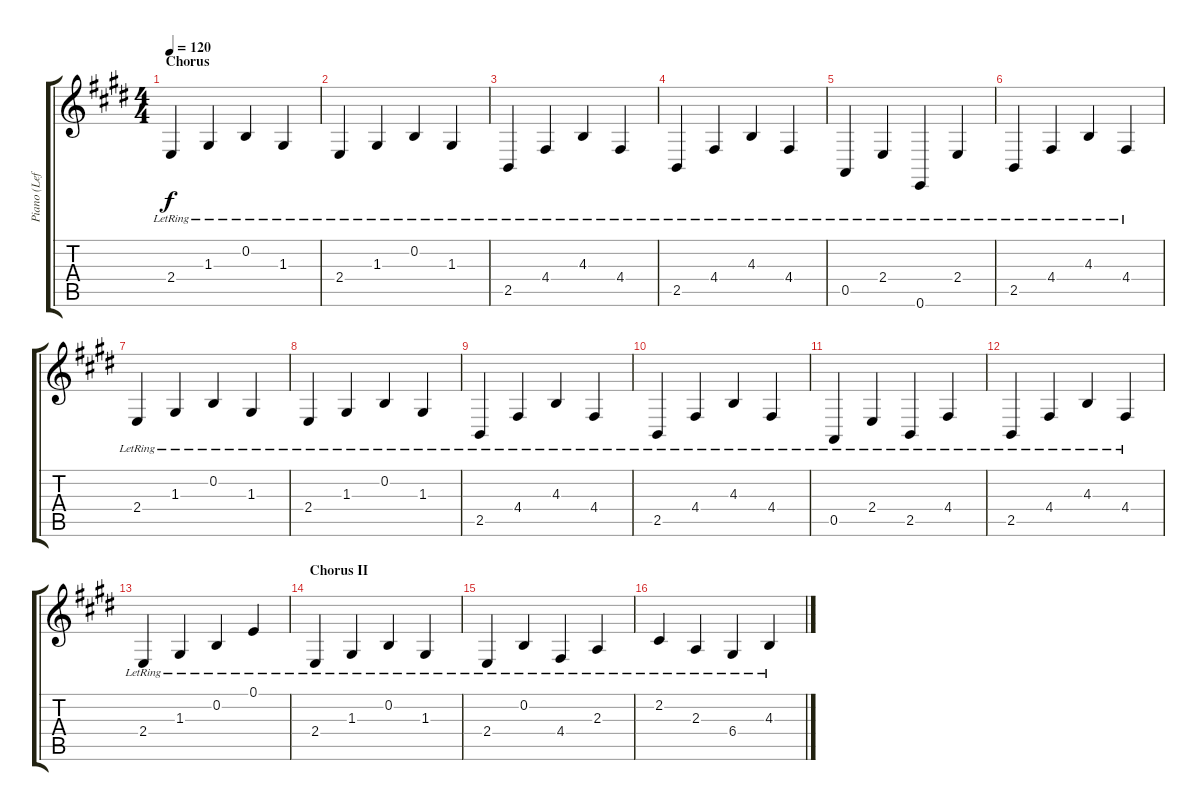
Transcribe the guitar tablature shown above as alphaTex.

\track ("Piano (Left Hand)" "Piano (Lef") {instrument electricgrandpiano}
\staff {score tabs}
\tuning (E4 B3 G3 D3 A2 E2) {hide}
\ts (4 4)
\section ("" "Chorus")
\tempo 120
\clef g2
\ks e
2.4{lr}.4{dy f} 1.3{lr}.4 0.2{lr}.4 1.3{lr}.4 |
2.4{lr}.4 1.3{lr}.4 0.2{lr}.4 1.3{lr}.4 |
2.5{lr}.4 4.4{lr}.4 4.3{lr}.4 4.4{lr}.4 |
2.5{lr}.4 4.4{lr}.4 4.3{lr}.4 4.4{lr}.4 |
0.5{lr}.4 2.4{lr}.4 0.6{lr}.4 2.4{lr}.4 |
2.5{lr}.4 4.4{lr}.4 4.3{lr}.4 4.4{lr}.4 |
2.4{lr}.4 1.3{lr}.4 0.2{lr}.4 1.3{lr}.4 |
2.4{lr}.4 1.3{lr}.4 0.2{lr}.4 1.3{lr}.4 |
2.5{lr}.4 4.4{lr}.4 4.3{lr}.4 4.4{lr}.4 |
2.5{lr}.4 4.4{lr}.4 4.3{lr}.4 4.4{lr}.4 |
0.5{lr}.4 2.4{lr}.4 2.5{lr}.4 4.4{lr}.4 |
2.5{lr}.4 4.4{lr}.4 4.3{lr}.4 4.4{lr}.4 |
2.4{lr}.4 1.3{lr}.4 0.2{lr}.4 0.1{lr}.4 |
\section ("" "Chorus II")
2.4{lr}.4 1.3{lr}.4 0.2{lr}.4 1.3{lr}.4 |
2.4{lr}.4 0.2{lr}.4 4.4{lr}.4 2.3{lr}.4 |
2.2{lr}.4 2.3{lr}.4 6.4{lr}.4 4.3{lr}.4
